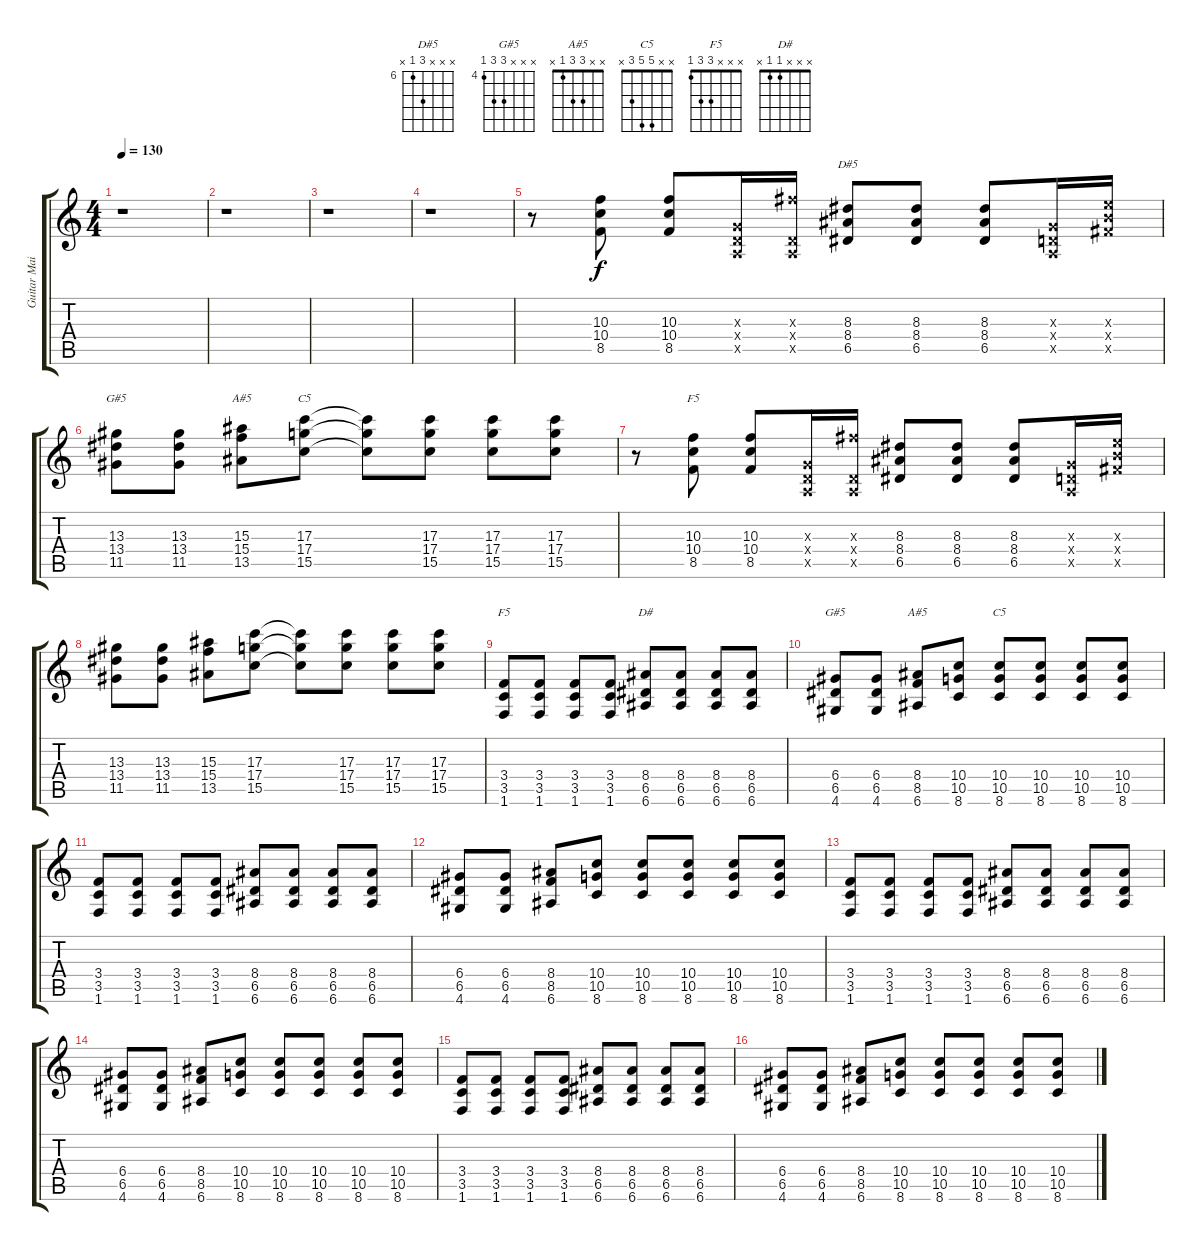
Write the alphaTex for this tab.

\track ("Guitar Main" "Guitar Mai") {instrument overdrivenguitar}
\staff {score tabs}
\tuning (E4 B3 G3 D3 A2 E2) {hide}
\chord ("D#5" x x x 8 6 x) {firstfret 6}
\chord ("G#5" x x 8 6 x x) {firstfret 6}
\chord ("A#5" x x 10 8 x x) {firstfret 8}
\chord ("C5" x x 12 10 x x) {firstfret 10}
\chord ("F5" x x x 10 8 x) {firstfret 8}
\chord ("F5" x x x 3 3 1)
\chord ("D#" x x x 1 1 x)
\chord ("G#5" x x x 6 6 4) {firstfret 4}
\chord ("A#5" x x 3 3 1 x)
\chord ("C5" x x 5 5 3 x)
\ts (4 4)
\tempo 130
\clef g2
\ks c
r.1{dy f instrument overdrivenguitar} |
r.1 |
r.1 |
r.1 |
r.8 (10.3 10.4 8.5).8{instrument electricguitarclean} (10.3 10.4 8.5).8 (0.3{x} 0.4{x} 0.5{x}).16 (11.3{x} 0.4{x} 0.5{x}).16 (8.3 8.4 6.5).8{ch "D#5"} (8.3 8.4 6.5).8 (8.3 8.4 6.5).8 (0.3{x} 0.4{x} 0.5{x}).16 (9.3{x} 9.4{x} 9.5{x}).16 |
(13.3 13.4 11.5).8{ch "G#5"} (13.3 13.4 11.5).8 (15.3 15.4 13.5).8{ch "A#5"} (17.3 17.4 15.5).8{ch "C5"} (17.3{t} 17.4{t} 15.5{t}).8 (17.3 17.4 15.5).8 (17.3 17.4 15.5).8 (17.3 17.4 15.5).8 |
r.8 (10.3 10.4 8.5).8{ch "F5"} (10.3 10.4 8.5).8 (0.3{x} 0.4{x} 0.5{x}).16 (11.3{x} 0.4{x} 0.5{x}).16 (8.3 8.4 6.5).8 (8.3 8.4 6.5).8 (8.3 8.4 6.5).8 (0.3{x} 0.4{x} 0.5{x}).16 (9.3{x} 9.4{x} 9.5{x}).16 |
(13.3 13.4 11.5).8 (13.3 13.4 11.5).8 (15.3 15.4 13.5).8 (17.3 17.4 15.5).8 (17.3{t} 17.4{t} 15.5{t}).8 (17.3 17.4 15.5).8 (17.3 17.4 15.5).8 (17.3 17.4 15.5).8 |
(3.4 3.5 1.6).8{ch "F5" instrument overdrivenguitar} (3.4 3.5 1.6).8 (3.4 3.5 1.6).8 (3.4 3.5 1.6).8 (8.4 6.5 6.6).8{ch "D#"} (8.4 6.5 6.6).8 (8.4 6.5 6.6).8 (8.4 6.5 6.6).8 |
(6.4 6.5 4.6).8{ch "G#5"} (6.4 6.5 4.6).8 (8.4 8.5 6.6).8{ch "A#5"} (10.4 10.5 8.6).8 (10.4 10.5 8.6).8{ch "C5"} (10.4 10.5 8.6).8 (10.4 10.5 8.6).8 (10.4 10.5 8.6).8 |
(3.4 3.5 1.6).8{instrument overdrivenguitar} (3.4 3.5 1.6).8 (3.4 3.5 1.6).8 (3.4 3.5 1.6).8 (8.4 6.5 6.6).8 (8.4 6.5 6.6).8 (8.4 6.5 6.6).8 (8.4 6.5 6.6).8 |
(6.4 6.5 4.6).8 (6.4 6.5 4.6).8 (8.4 8.5 6.6).8 (10.4 10.5 8.6).8 (10.4 10.5 8.6).8 (10.4 10.5 8.6).8 (10.4 10.5 8.6).8 (10.4 10.5 8.6).8 |
(3.4 3.5 1.6).8{instrument overdrivenguitar} (3.4 3.5 1.6).8 (3.4 3.5 1.6).8 (3.4 3.5 1.6).8 (8.4 6.5 6.6).8 (8.4 6.5 6.6).8 (8.4 6.5 6.6).8 (8.4 6.5 6.6).8 |
(6.4 6.5 4.6).8 (6.4 6.5 4.6).8 (8.4 8.5 6.6).8 (10.4 10.5 8.6).8 (10.4 10.5 8.6).8 (10.4 10.5 8.6).8 (10.4 10.5 8.6).8 (10.4 10.5 8.6).8 |
(3.4 3.5 1.6).8{instrument overdrivenguitar} (3.4 3.5 1.6).8 (3.4 3.5 1.6).8 (3.4 3.5 1.6).8 (8.4 6.5 6.6).8 (8.4 6.5 6.6).8 (8.4 6.5 6.6).8 (8.4 6.5 6.6).8 |
(6.4 6.5 4.6).8 (6.4 6.5 4.6).8 (8.4 8.5 6.6).8 (10.4 10.5 8.6).8 (10.4 10.5 8.6).8 (10.4 10.5 8.6).8 (10.4 10.5 8.6).8 (10.4 10.5 8.6).8
